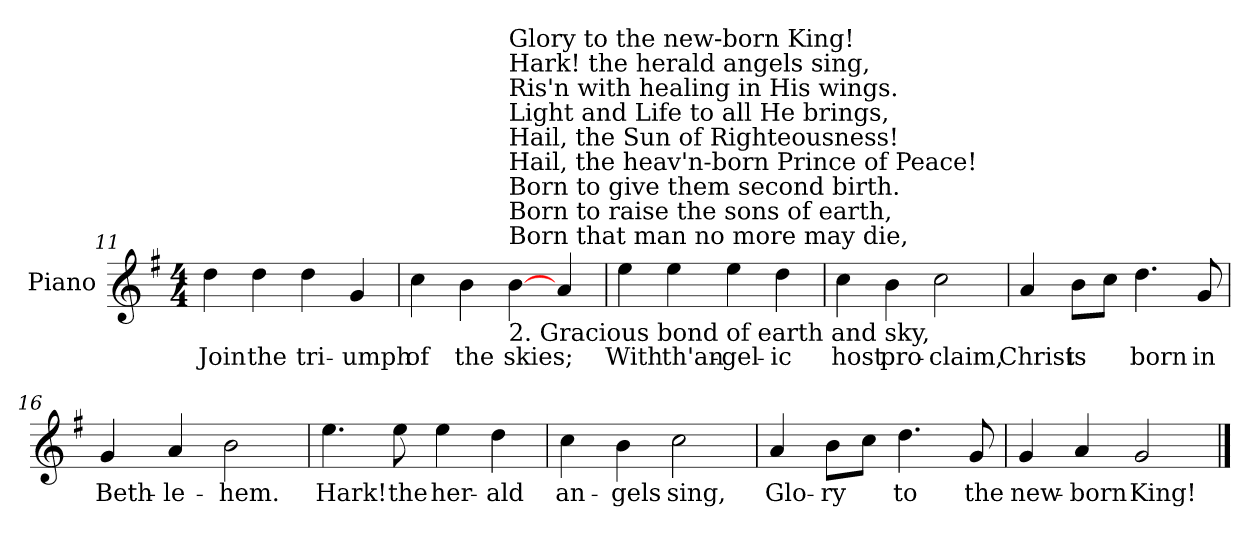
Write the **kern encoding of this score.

**kern	**text
*part1	*part1
*staff1	*staff1
*I"Piano	*
*I'Pno.	*
!!LO:LB:g=z
*clefG2	*
*k[f#]	*
*G:	*
*M4/4	*
=11	=11
!	!LO:LY:b:color=#000000
4ddi\	Join
!	!LO:LY:b:color=#000000
4ddi\	the
!	!LO:LY:b:color=#000000
4ddi\	tri-
!	!LO:LY:b:color=#000000
4gi/	-umph
=12	=12
!	!LO:LY:b:color=#000000
4cci\	of
!	!LO:LY:b:color=#000000
4bi\	the
!LO:TX:b:t=2.  Gracious bond of earth and sky,	!
!LO:TX:t=Born that man no more may die,	!
!LO:TX:t=Born to raise the sons of earth,	!
!LO:TX:t=Born to give them second birth.	!
!LO:TX:t=Hail, the heav'n-born Prince of Peace!	!
!LO:TX:t=Hail, the Sun of Righteousness!	!
!LO:TX:t=Light and Life to all He brings,	!
!LO:TX:t=Ris'n with healing in His wings.	!
!LO:TX:t=Hark! the herald angels sing,	!
!LO:TX:t=Glory to the new-born King!	!
!	!LO:LY:b:color=#000000
[4bi\	skies;
4ai/	.
=13	=13
!	!LO:LY:b:color=#000000
4eei\	With
!	!LO:LY:b:color=#000000
4eei\	th'an-
!	!LO:LY:b:color=#000000
4eei\	-gel-
!	!LO:LY:b:color=#000000
4ddi\	-ic
=14	=14
!	!LO:LY:b:color=#000000
4cci\	host
!	!LO:LY:b:color=#000000
4bi\	pro-
!	!LO:LY:b:color=#000000
2cci\	-claim,
=15	=15
!	!LO:LY:b:color=#000000
4ai/	Christ
!	!LO:LY:b:color=#000000
8bi\L	is
8cci\J	.
!	!LO:LY:b:color=#000000
4.ddi\	born
!	!LO:LY:b:color=#000000
8gi/	in
!!LO:LB:g=z
=16	=16
!	!LO:LY:b:color=#000000
4gi/	Beth-
!	!LO:LY:b:color=#000000
4ai/	-le-
!	!LO:LY:b:color=#000000
2bi\	-hem.
=17	=17
!	!LO:LY:b:color=#000000
4.eei\	Hark!
!	!LO:LY:b:color=#000000
8eei\	the
!	!LO:LY:b:color=#000000
4eei\	her-
!	!LO:LY:b:color=#000000
4ddi\	-ald
=18	=18
!	!LO:LY:b:color=#000000
4cci\	an-
!	!LO:LY:b:color=#000000
4bi\	-gels
!	!LO:LY:b:color=#000000
2cci\	sing,
=19	=19
!	!LO:LY:b:color=#000000
4ai/	Glo-
!	!LO:LY:b:color=#000000
8bi\L	-ry
8cci\J	.
!	!LO:LY:b:color=#000000
4.ddi\	to
!	!LO:LY:b:color=#000000
8gi/	the
=20	=20
!	!LO:LY:b:color=#000000
4gi/	new-
!	!LO:LY:b:color=#000000
4ai/	-born
!	!LO:LY:b:color=#000000
2gi/	King!
==	==
*-	*-
